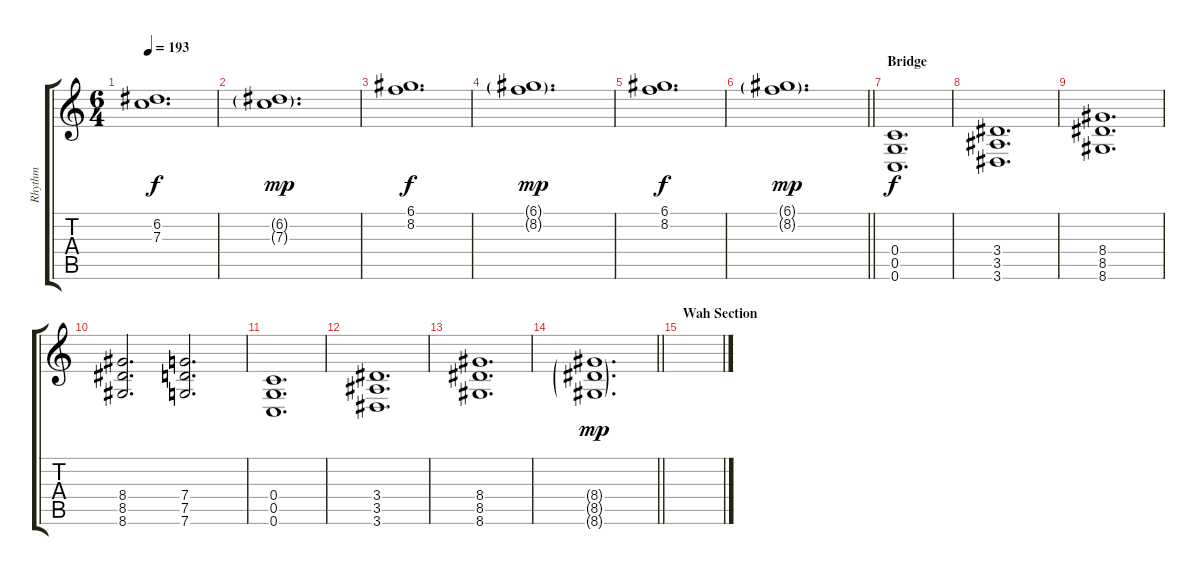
\track ("Rhythm" "Rhythm") {instrument distortionguitar}
\staff {score tabs}
\tuning (D4 A3 F3 C3 G2 C2) {hide}
\ts (6 4)
\tempo 193
\clef g2
\ks c
(6.2 7.3).1{d dy f} |
(6.2{g} 7.3{g}).1{d dy mp} |
(6.1 8.2).1{d dy f} |
(6.1{g} 8.2{g}).1{d dy mp} |
(6.1 8.2).1{d dy f} |
\barLineRight lightlight
(6.1{g} 8.2{g}).1{d dy mp} |
\section ("" "Bridge")
(0.4 0.5 0.6).1{d dy f} |
(3.4 3.5 3.6).1{d} |
(8.4 8.5 8.6).1{d} |
(8.4 8.5 8.6).2{d} (7.4 7.5 7.6).2{d} |
(0.4 0.5 0.6).1{d} |
(3.4 3.5 3.6).1{d} |
(8.4 8.5 8.6).1{d} |
\barLineRight lightlight
(8.4{g} 8.5{g} 8.6{g}).1{d dy mp} |
\section ("" "Wah Section")
